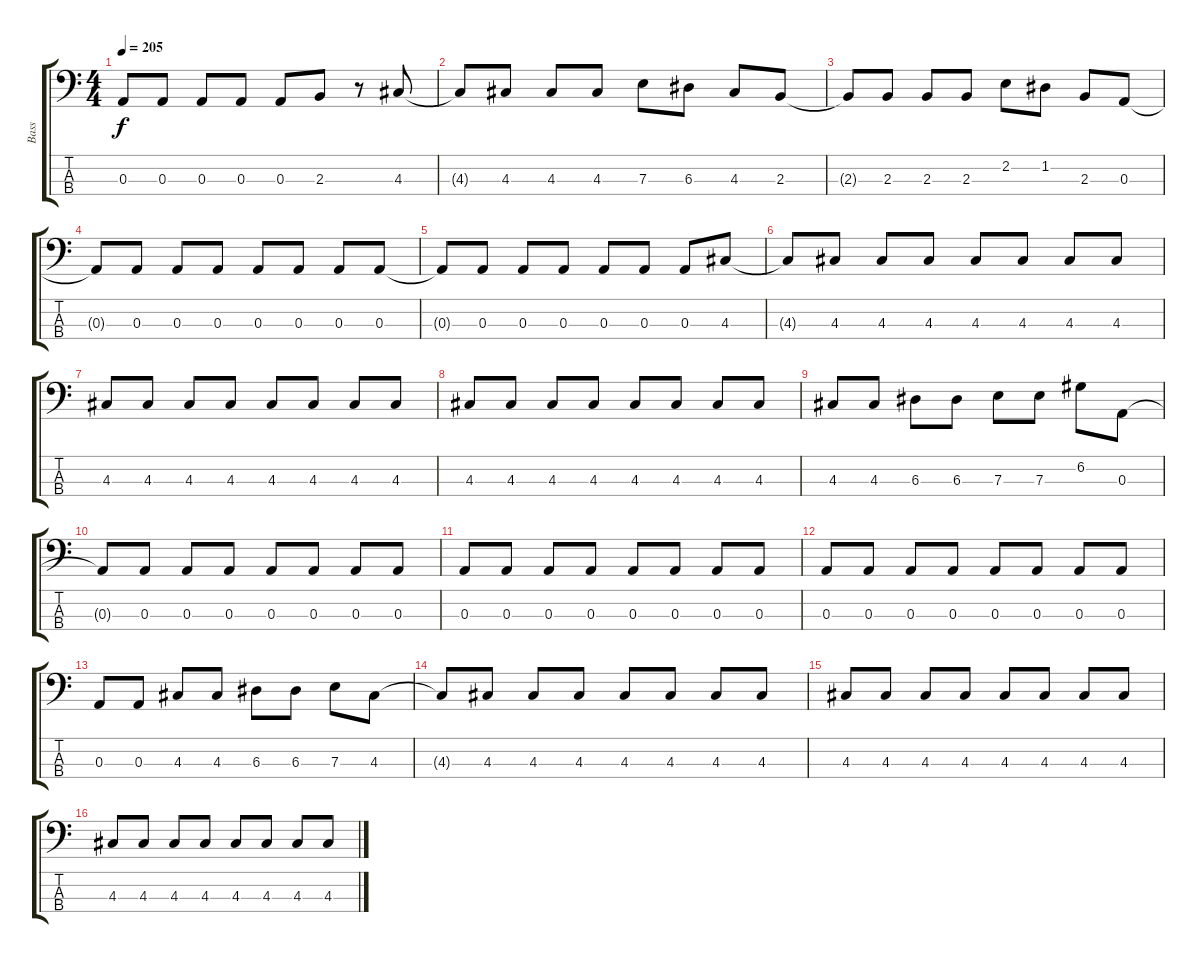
\track ("Bass" "Bass") {instrument electricbasspick}
\staff {score tabs}
\tuning (G2 D2 A1 E1) {hide}
\ts (4 4)
\tempo 205
\clef f4
\ks c
0.3{t}.8{dy f} 0.3.8 0.3.8 0.3.8 0.3.8 2.3.8 r.8 4.3.8 |
4.3{t}.8 4.3.8 4.3.8 4.3.8 7.3.8 6.3.8 4.3.8 2.3.8 |
2.3{t}.8 2.3.8 2.3.8 2.3.8 2.2.8 1.2.8 2.3.8 0.3.8 |
0.3{t}.8 0.3.8 0.3.8 0.3.8 0.3.8 0.3.8 0.3.8 0.3.8 |
0.3{t}.8 0.3.8 0.3.8 0.3.8 0.3.8 0.3.8 0.3.8 4.3.8 |
4.3{t}.8 4.3.8 4.3.8 4.3.8 4.3.8 4.3.8 4.3.8 4.3.8 |
4.3.8 4.3.8 4.3.8 4.3.8 4.3.8 4.3.8 4.3.8 4.3.8 |
4.3.8 4.3.8 4.3.8 4.3.8 4.3.8 4.3.8 4.3.8 4.3.8 |
4.3.8 4.3.8 6.3.8 6.3.8 7.3.8 7.3.8 6.2.8 0.3.8 |
0.3{t}.8 0.3.8 0.3.8 0.3.8 0.3.8 0.3.8 0.3.8 0.3.8 |
0.3.8 0.3.8 0.3.8 0.3.8 0.3.8 0.3.8 0.3.8 0.3.8 |
0.3.8 0.3.8 0.3.8 0.3.8 0.3.8 0.3.8 0.3.8 0.3.8 |
0.3.8 0.3.8 4.3.8 4.3.8 6.3.8 6.3.8 7.3.8 4.3.8 |
4.3{t}.8 4.3.8 4.3.8 4.3.8 4.3.8 4.3.8 4.3.8 4.3.8 |
4.3.8 4.3.8 4.3.8 4.3.8 4.3.8 4.3.8 4.3.8 4.3.8 |
4.3.8 4.3.8 4.3.8 4.3.8 4.3.8 4.3.8 4.3.8 4.3.8
